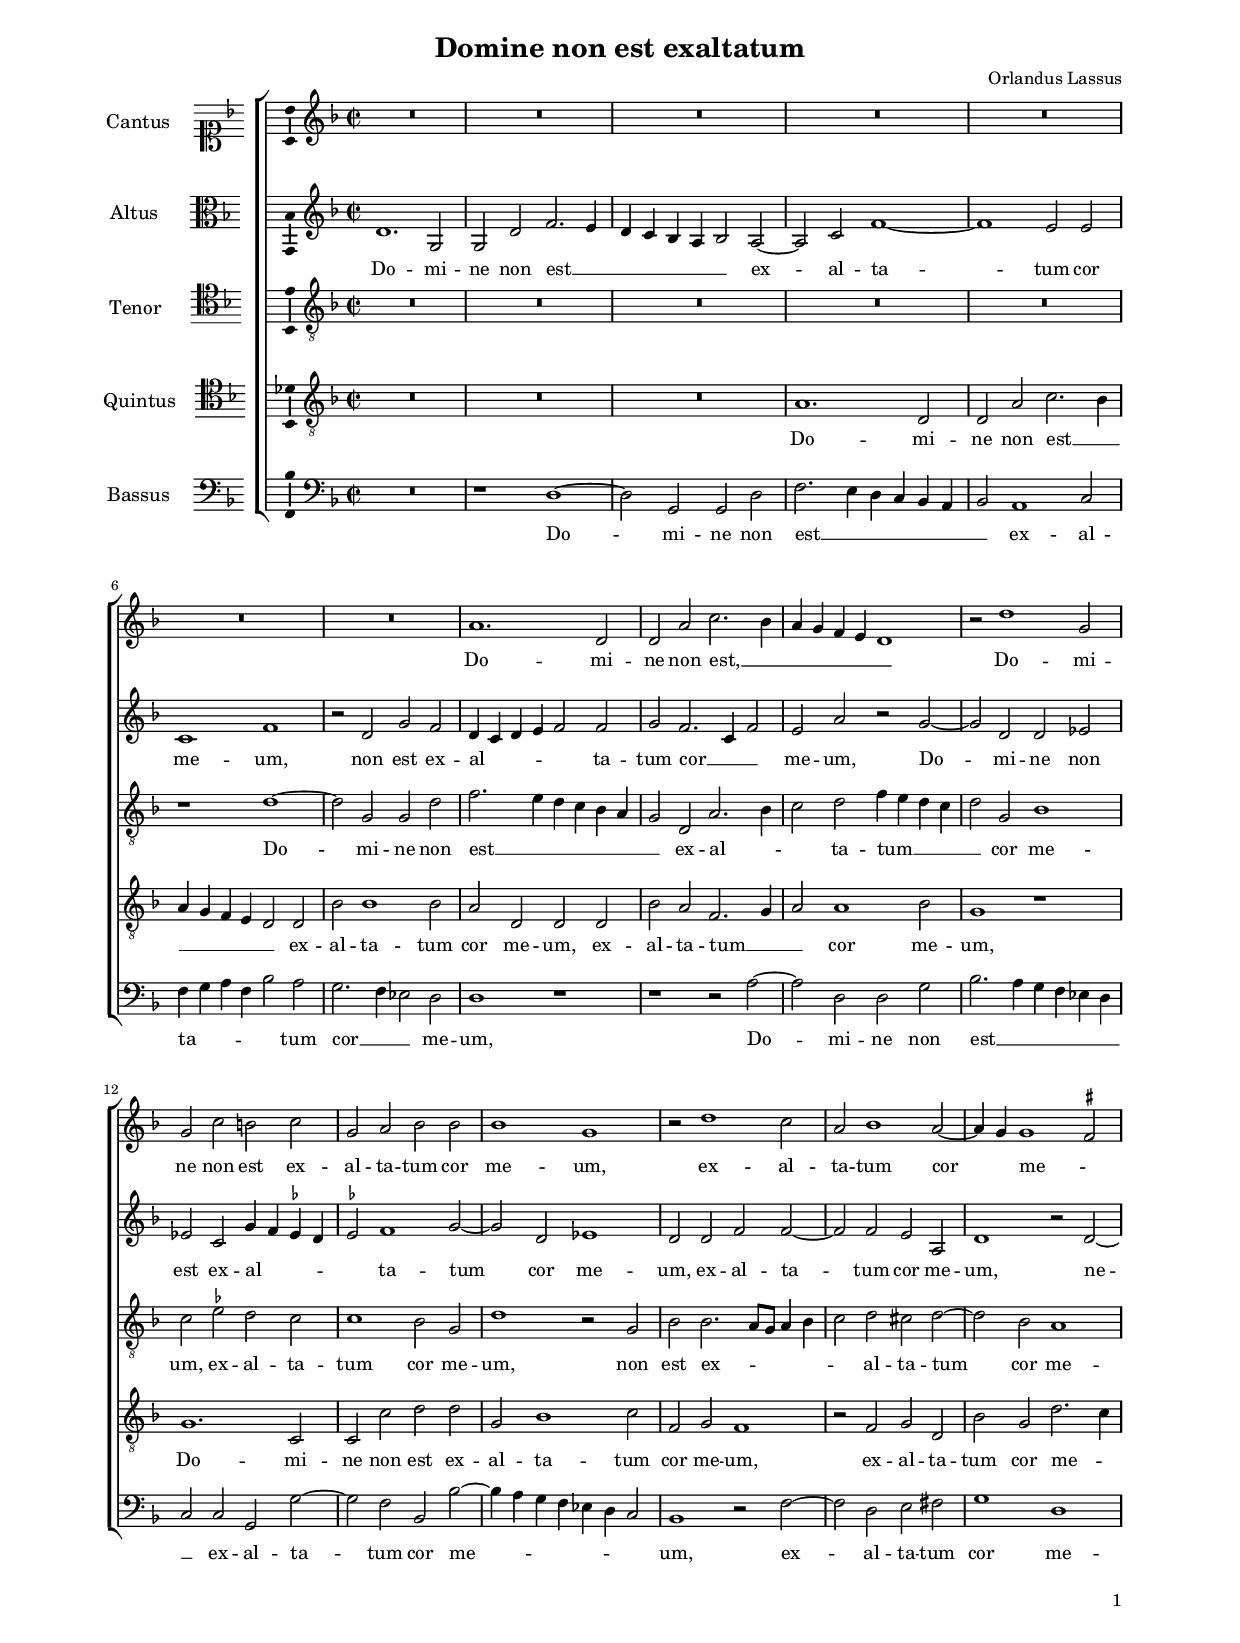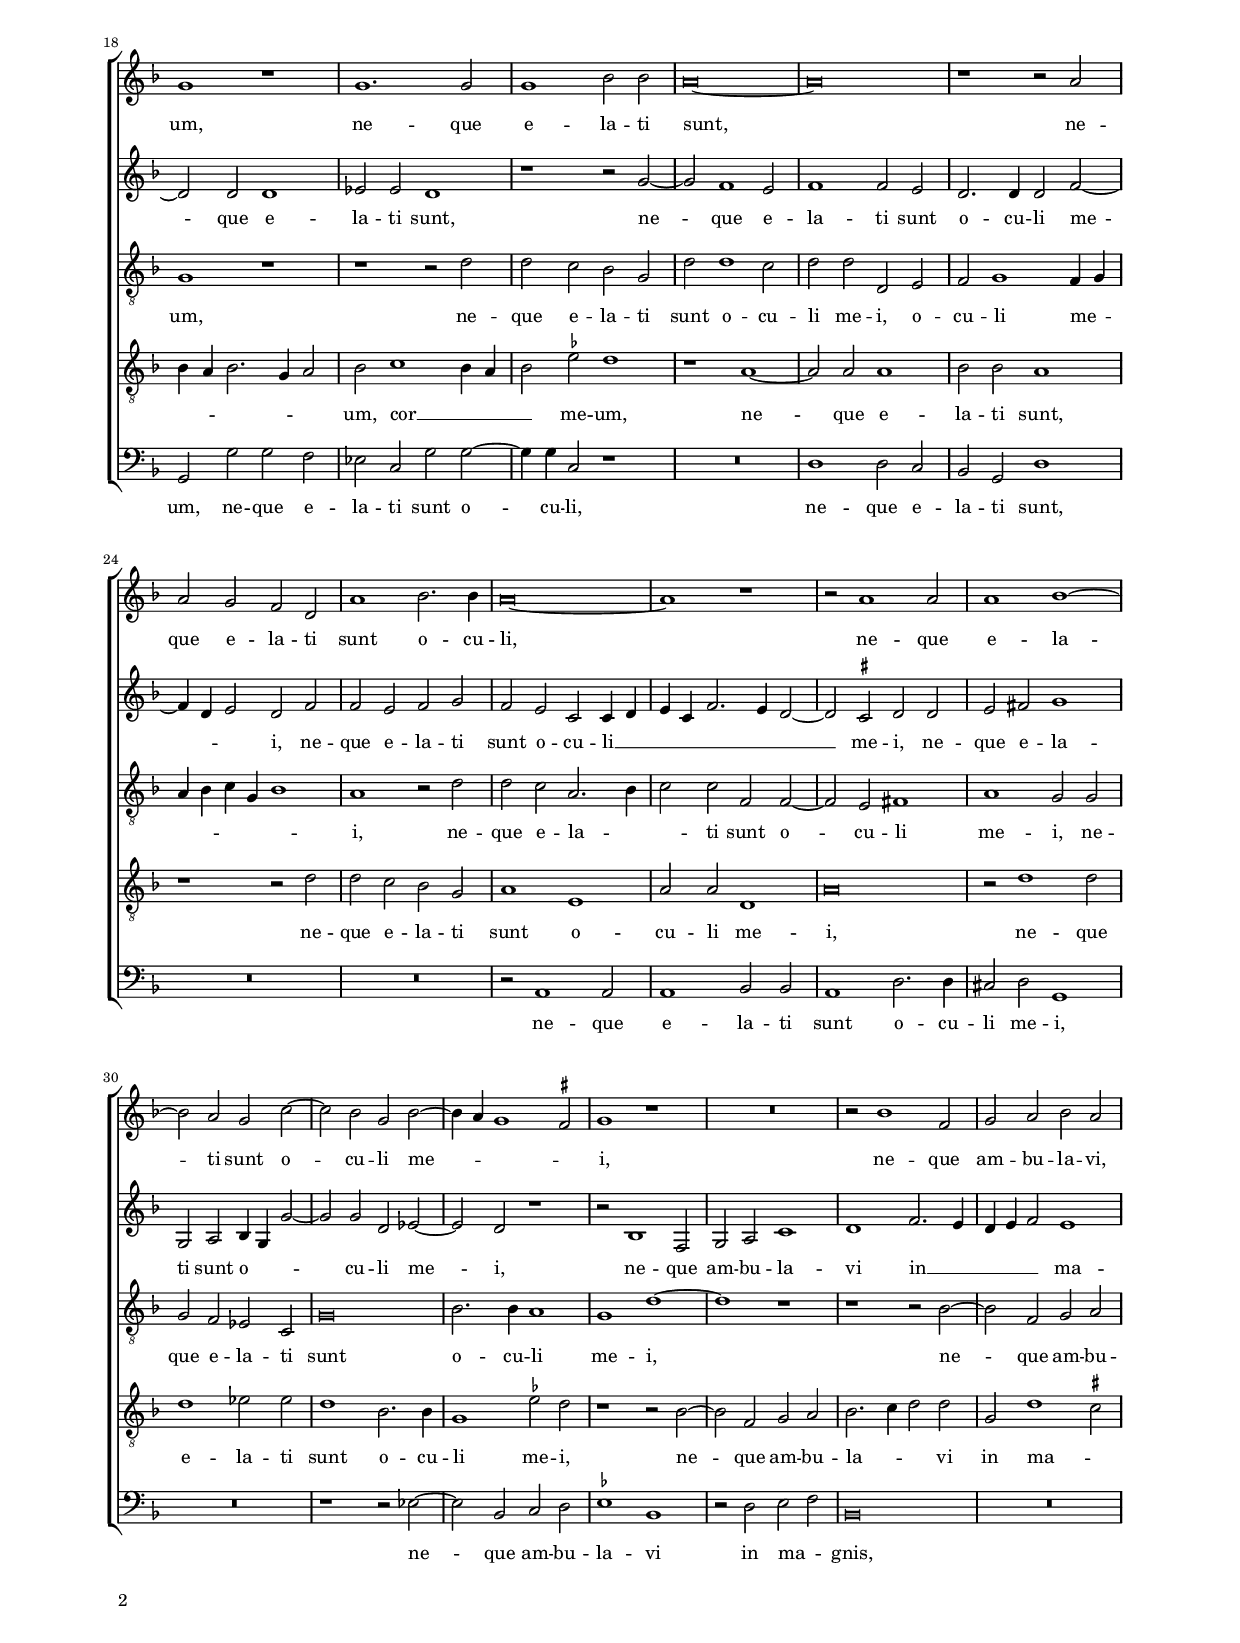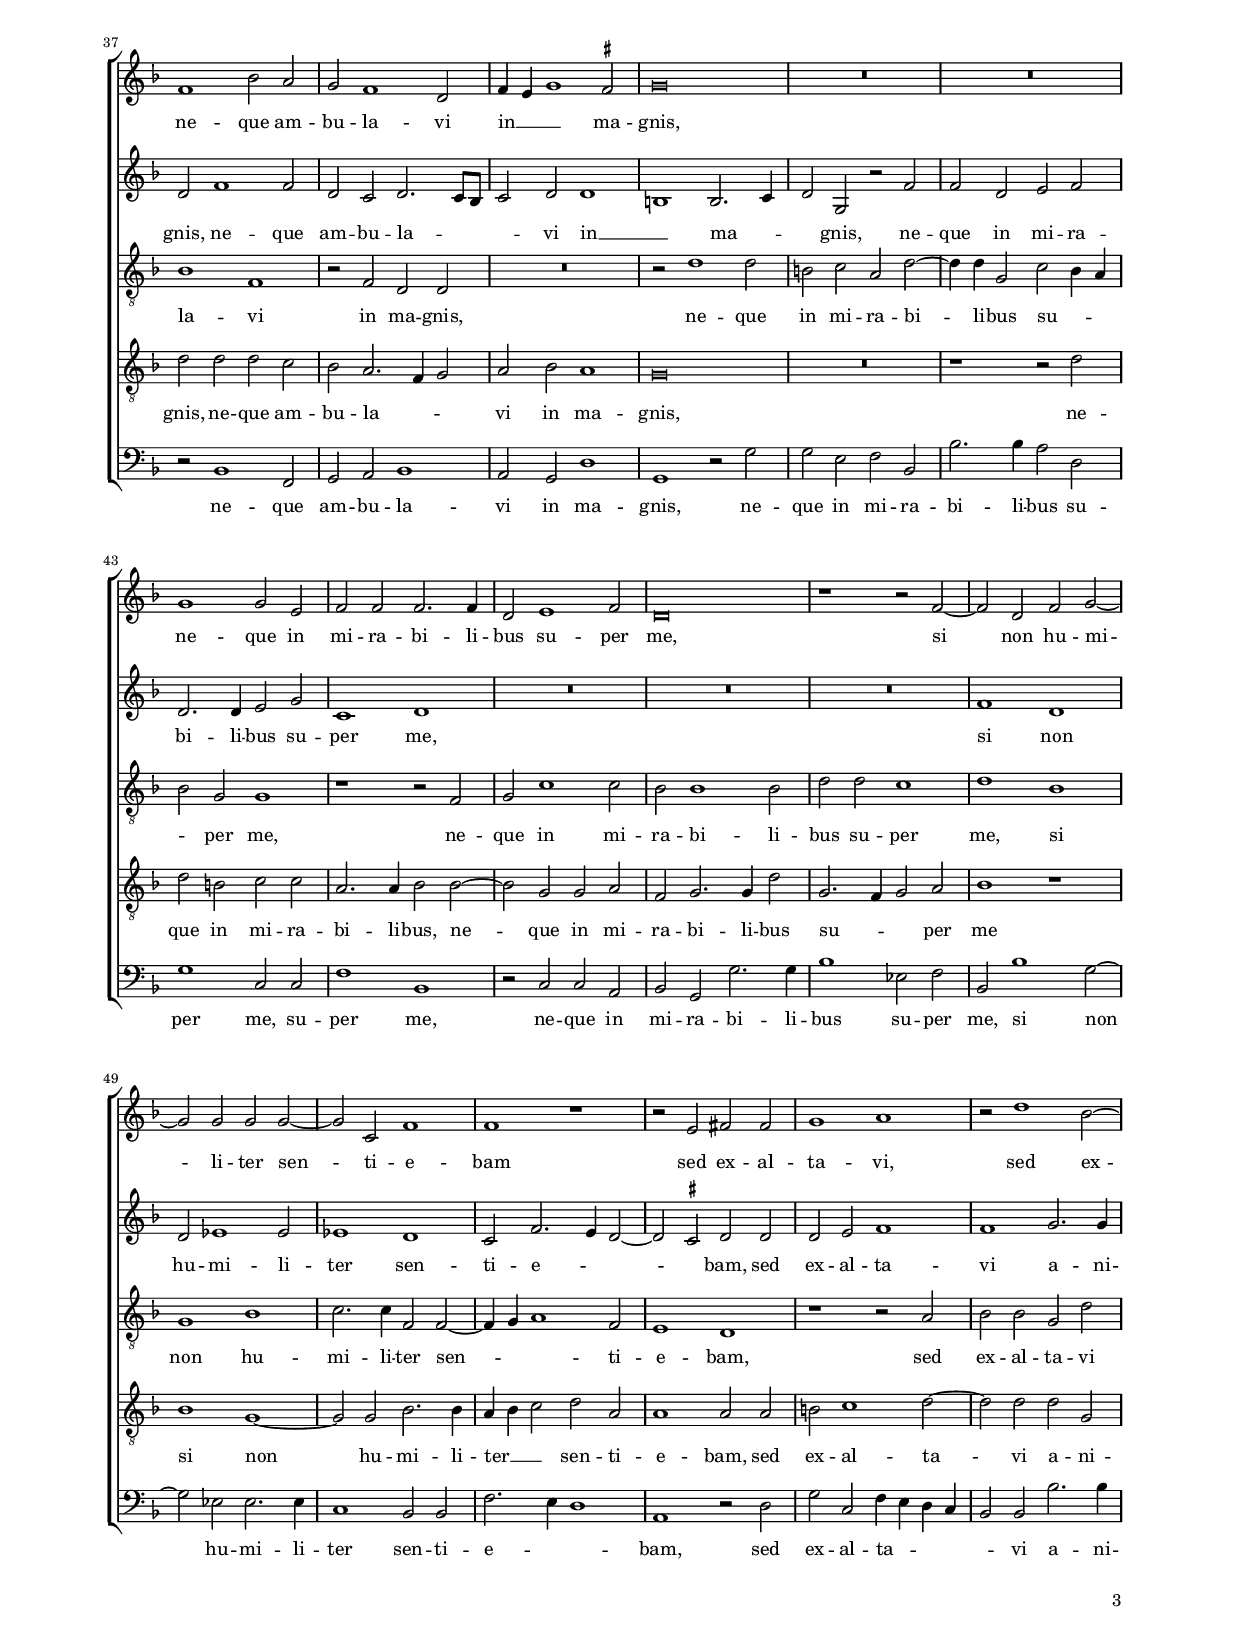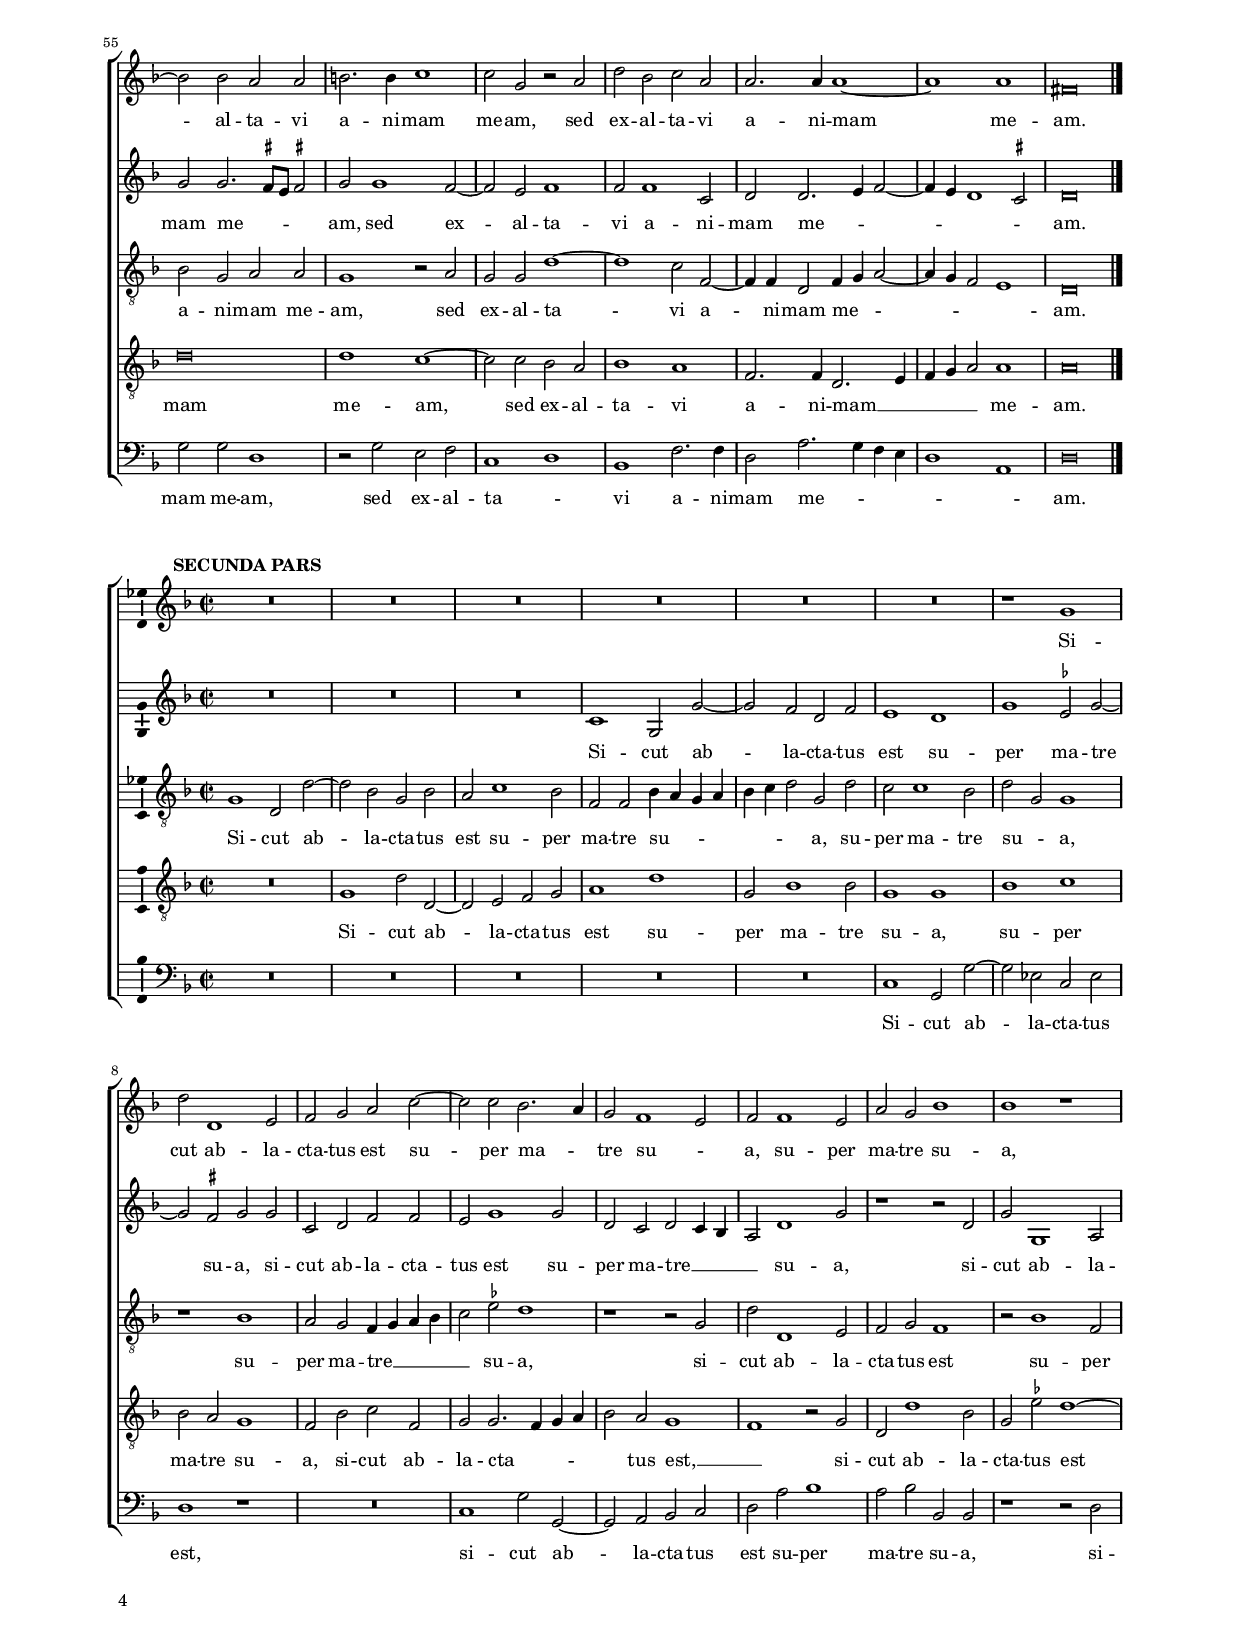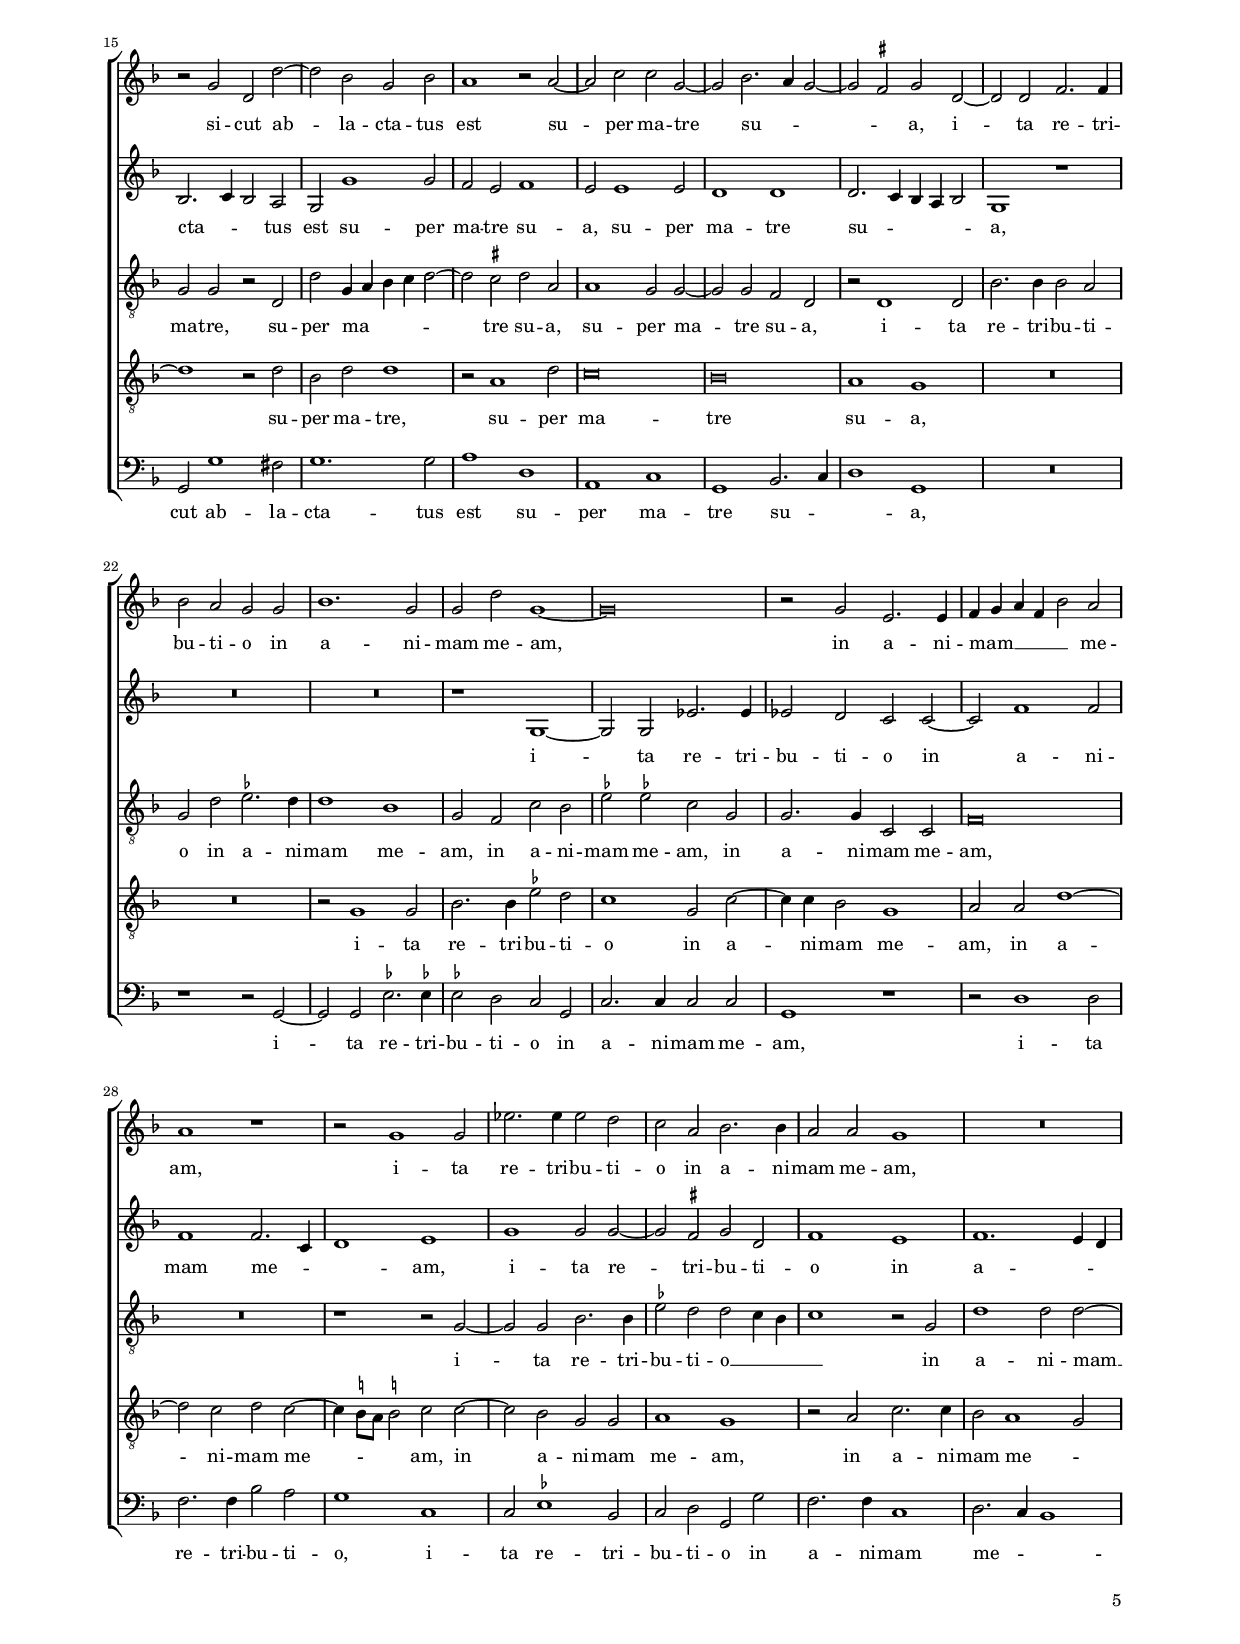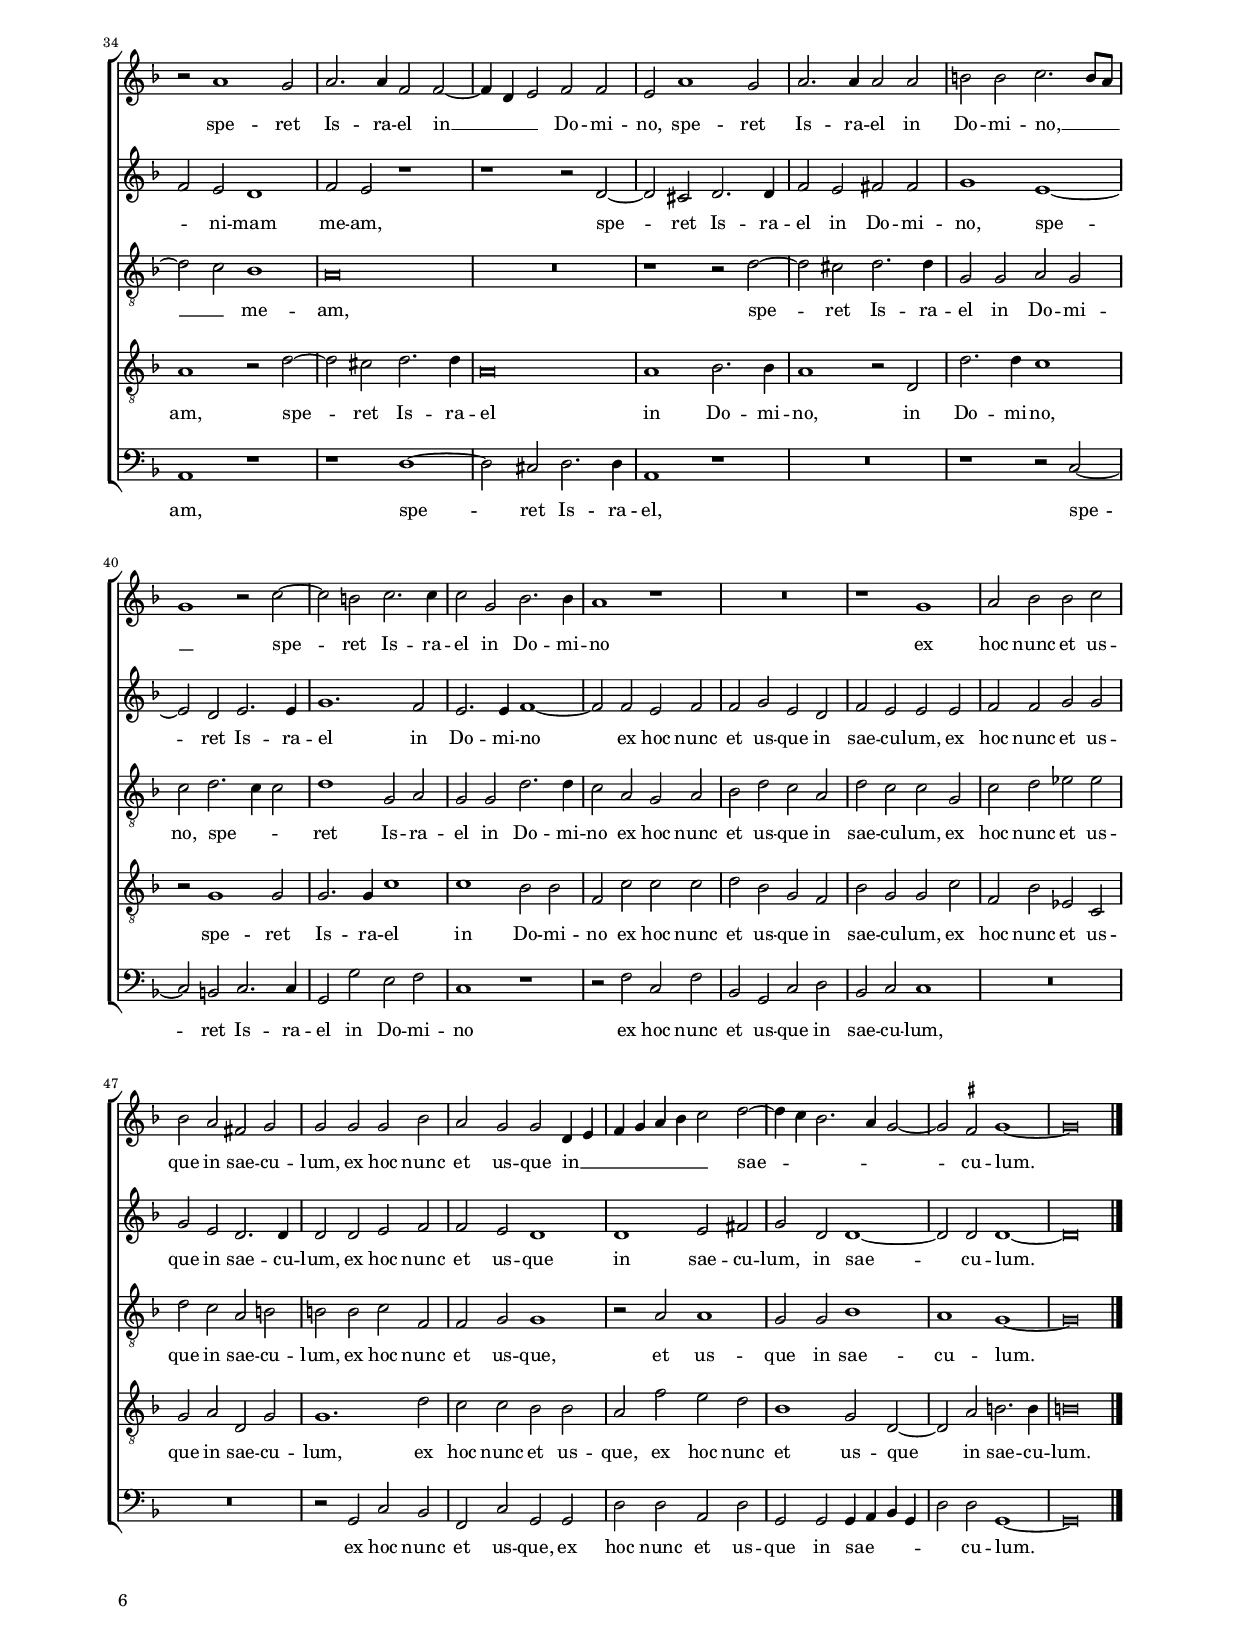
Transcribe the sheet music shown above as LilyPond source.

\header
{
  title="Domine non est exaltatum"
  composer="Orlandus Lassus"
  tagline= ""
}

\version "2.24.1"
\include "deutsch.ly"
#(set-global-staff-size 15)
% #(set-default-paper-size "letter")
#(ly:set-option 'point-and-click #f)

	
	ficta = { \once \set suggestAccidentals = ##t }
	
	forget = #(define-music-function (music) (ly:music?) #{
		\accidentalStyle forget
		$music
		\accidentalStyle default
		#})


\paper
	{
	top-margin = 1.8 \cm
	bottom-margin = 1.2 \cm
	left-margin = 2 \cm
	right-margin = 2 \cm
	ragged-bottom = ##f
	ragged-last-bottom = ##f
	print-page-number = ##f
	score-system-spacing = #'((basic-distance . 16) (minimum-distance . 14) (padding . 5) (strechability . 150))
	system-system-spacing = #'((basic-distance . 16) (minimum-distance . 14) (padding . 5) (strechability . 150))
	oddFooterMarkup=\markup   \fill-line { "" \fromproperty #'page:page-number-string }
	evenFooterMarkup=\markup  \fill-line { \fromproperty #'page:page-number-string "" }
	last-bottom-spacing = #'((basic-distance . 12) (minimum-distance . 7) (padding . 4))
%	systems-per-page = 3
%	page-count = 6
%	min-systems-per-page = 3
	}

global = {
	\key f \major
	\time 2/2 \set Score.measureLength = #(ly:make-moment 2/1)
	\skip 1*2*61 \bar "|."
	}
	

incipitcantus = \markup { \score {
	{
	\set Staff.instrumentName = \markup { \fontsize #1 "Cantus" }
	\key f \major
	\clef soprano
	s4 \bar ""
	}
	\layout  {
	raggedright = ##t
	indent = 1.8 \cm
	line-width = 2.5 \cm
	\context { \Staff \remove Time_signature_engraver }
	\override Staff.Clef.Y-extent = #'(0 . 0)
	}} \hspace #1 }
      
      
incipitaltus = \markup { \score {
	{
	\set Staff.instrumentName = \markup { \fontsize #1 "Altus" }
	\key f \major
	\clef alto
	s4 \bar ""
	}
	\layout  {
	raggedright = ##t
	indent = 1.8 \cm
	line-width = 2.5 \cm
	\context { \Staff \remove Time_signature_engraver }
	\override Staff.Clef.Y-extent = #'(0 . 0)
	}} \hspace #1 }


incipittenor = \markup { \score {
	{
	\set Staff.instrumentName = \markup { \fontsize #1 "Tenor" }
	\key f \major
	\clef tenor
	s4 \bar ""
	}
	\layout  {
	raggedright = ##t
	indent = 1.8 \cm
	line-width = 2.5 \cm
	\context { \Staff \remove Time_signature_engraver }
	\override Staff.Clef.Y-extent = #'(0 . 0)
	}} \hspace #1 }
      
      
incipitquintus = \markup { \score {
	{
	\set Staff.instrumentName = \markup { \fontsize #1 "Quintus" }
	\key f \major
	\clef tenor
	s4 \bar ""
	}
	\layout  {
	raggedright = ##t
	indent = 1.8 \cm
	line-width = 2.5 \cm
	\context { \Staff \remove Time_signature_engraver }
	\override Staff.Clef.Y-extent = #'(0 . 0)
	}} \hspace #1 }
      
      
incipitbassus = \markup { \score {
	{
	\set Staff.instrumentName = \markup { \fontsize #1 "Bassus" }
	\key f \major
	\clef bass
	s4 \bar ""
	}
	\layout  {
	raggedright = ##t
	indent = 1.8 \cm
	line-width = 2.5 \cm
	\context { \Staff \remove Time_signature_engraver }
	\override Staff.Clef.Y-extent = #'(0 . 0)
	}} \hspace #1 }


cantus =  \relative c''
	{
	R\breve
	R\breve
	R\breve
	R\breve
%5
	R\breve | \break \noPageBreak
	R\breve
	R\breve
	a1. d,2
	d2 a' c2. b4
%10
	a4 g f e d1 |
	r2 d'1 g,2 \break \noPageBreak
	g2 c h c
	g2 a b b
	b1 g
%15
	r2 d'1 c2 |
	a2 b1 a2~
	a4 g g1 \ficta fis2 \pageBreak
	g1 r
	g1. g2
%20
	g1 b2 b |
	a\breve~
	a\breve
	r1 r2 a \break \noPageBreak
	a2 g f d
%25
	a'1 b2. b4 |
	a\breve~
	a1 r
	r2 a1 a2
	a1 b~ \break \noPageBreak
%30
	b2 a g c~ |
	c2 b g b~
	b4 a g1 \ficta fis2
	g1 r
	R\breve
%35
	r2 b1 f2 |
	g2 a b a \pageBreak
	f1 b2 a
	g2 f1 d2
	f4 e g1 \ficta fis2
%40
	g\breve |
	R\breve
	R\breve \break \noPageBreak
	g1 g2 e
	f2 f f2. f4
%45
	d2 e1 f2 |
	d\breve
	r1 r2 f~
	f2 d f g~ \break \noPageBreak
	g2 g g g~
%50
	g2 c, f1 |
	f1 r
	r2 e fis fis
	g1 a
	r2 d1 b2~ \pageBreak
%55
	b2 b a a |
	h2. h4 c1
	c2 g r a
	d2 b c a
	a2. a4 a1~
%60
	a1 a |
	fis\breve | \break \noPageBreak
	}


altus =  \relative c'
	{
	d1. g,2
	g2 d' f2. e4
	d4 c b a b2 a~
	a2 c f1~
%5
	f1 e2 e |
	c1 f
	r2 d g f
	d4 c d e f2 f
	g2 f2. c4 f2
%10
	e2 a r g~ |
	g2 d d es
	es c g'4 f \ficta es! d
	\ficta es2 f1 g2~
	g2 d es1
%15
	d2 d f f~ |
	f2 f e a,
	d1 r2 d~
	d2 d d1
	es2 es d1
%20
	r1 r2 g~ |
	g2 f1 e2
	f1 f2 e
	d2. d4 d2 f~
	f4 d e2 d f
%25
	f2 e f g |
	f2 e c c4 d
	e4 c f2. e4 d2~
	d2 \ficta cis d d
	e2 fis g1
%30
	g,2 a b4 g g'2~ |
	g2 g d es~
	es d r1
	r2 b1 f2
	g2 a c1
%35
	d1 f2. e4 |
	d4 e f2 e1
	d2 f1 f2
	d2 c d2. c8 b
	c2 d d1
%40
	h1 h2. c4 |
	d2 g, r f'
	f2 d e f
	d2. d4 e2 g
	c,1 d
%45
	R\breve |
	R\breve
	R\breve
	f1 d
	d2 es1 es2
%50
	es1 d |
	c2 f2. e4 d2~
	d2 \ficta cis d d
	d2 e f1
	f1 g2. g4
%55
	g2 g2. \ficta fis8 e \ficta fis!2 |
	g2 g1 f2~
	f2 e f1
	f2 f1 c2
	d2 d2. e4 f2~
%60
	f4 e d1 \ficta cis2 |
	d\breve |
	}


tenor =  \relative c'
	{
	R\breve
	R\breve
	R\breve
	R\breve
%5
	R\breve |
	r1 d~
	d2 g, g d'
	f2. e4 d c b a
	g2 d a'2. b4
%10
	c2 d f4 e d c |
	d2 g, b1
	c2 \ficta es d c
	c1 b2 g
	d'1 r2 g,
%15
	b2 b2. a8 g a4 b |
	c2 d cis d~
	d2 b a1
	g1 r
	r1 r2 d'
%20
	d2 c b g |
	d'2 d1 c2
	d2 d d, e
	f2 g1 f4 g
	a4 b c g b1
%25
	a1 r2 d |
	d2 c a2. b4
	c2 c f, f~
	f2 e fis1
	a1 g2 g
%30
	g2 f es c |
	g'\breve
	b2. b4 a1
	g1 d'~
	d1 r
%35
	r1 r2 b~ |
	b2 f g a
	b1 f
	r2 f d d
	R\breve
%40
	r2 d'1 d2 |
	h2 c a d~
	d4 d g,2 c b4 a
	b2 g g1
	r1 r2 f
%45
	g2 c1 c2 |
	b2 b1 b2
	d2 d c1
	d1 b
	g1 b
%50
	c2. c4 f,2 f~ |
	f4 g a1 f2
	e1 d
	r1 r2 a'
	b2 b g d'
%55
	b2 g a a |
	g1 r2 a
	g2 g d'1~
	d1 c2 f,~
	f4 f d2 f4 g a2~
%60
	a4 g f2 e1 |
	d\breve |
	}


quintus  =  \relative c'
	{
	R\breve
	R\breve
	R\breve
	a1. d,2
%5
	d2 a' c2. b4 |
	a4 g f e d2 d
	b'2 b1 b2
	a2 d, d d
	b'2 a f2. g4
%10
	a2 a1 b2 |
	g1 r
	g1. c,2
	c2 c' d d
	g,2 b1 c2
%15
	f,2 g f1 |
	r2 f g d
	b'2 g d'2. c4
	b4 a b2. g4 a2
	b2 c1 b4 a
%20
	b2 \ficta es d1 |
	r1 a~
	a2 a a1
	b2 b a1
	r1 r2 d |
%25
	d2 c b g |
	a1 e
	a2 a d,1
	a'\breve
	r2 d1 d2
%30
	d1 es2 es |
	d1 b2. b4
	g1 \ficta es'2 d
	r1 r2 b~
	b2 f g a
%35
	b2. c4 d2 d |
	g,2 d'1 \ficta cis2
	d2 d d c
	b2 a2. f4 g2
	a2 b a1
%40
	g\breve |
	R\breve
	r1 r2 d'
	d2 h c c
	a2. a4 b2 b~
%45
	b2 g g a |
	f2 g2. g4 d'2
	g,2. f4 g2 a
	b1 r
	b1 g~
%50
	g2 g b2. b4 |
	a4 b c2 d a
	a1 a2 a
	h2 c1 d2~
	d2 d d g,
%55
	d'\breve |
	d1 c~
	c2 c b a
	b1 a
	f2. f4 d2. e4
%60
	f4 g a2 a1 |
	a\breve |
	}


bassus  =  \relative c
	{
	R\breve
	r1 d~
	d2 g, g d'
	f2. e4 d c b a
%5
	b2 a1 c2 |
	f4 g a f b2 a
	g2. f4 es2 d
	d1 r
	r1 r2 a'~
%10
	a2 d, d g |
	b2. a4 g f es4 d
	c2 c g g'~
	g2 f b, b'~
	b4 a g f es d c2
%15
	b1 r2 f'~ |
	f2 d e fis
	g1 d
	g,2 g' g f
	es2 c g' g~
%20
	g4 g c,2 r1 |
	R\breve
	d1 d2 c
	b2 g d'1
	R\breve
%25
	R\breve |
	r2 a1 a2
	a1 b2 b
	a1 d2. d4
	cis2 d g,1
%30
	R\breve |
	r1 r2 es'~
	es2 b c d
	\ficta es1 b
	r2 d e f
%35
	b,\breve |
	R\breve
	r2 b1 f2
	g2 a b1
	a2 g d'1
%40
	g,1 r2 g' |
	g2 e f b,
	b'2. b4 a2 d,
	g1 c,2 c
	f1 b,
%45
	r2 c c a |
	b2 g g'2. g4
	b1 es,2 f
	b,2 b'1 g2~
	g2 es es2. es4
%50
	c1 b2 b |
	f'2. e4 d1
	a1 r2 d
	g2 c, f4 e d c
	b2 b b'2. b4
%55
	g2 g d1 |
	r2 g e f
	c1 d
	b1 f'2. f4
	d2 a'2. g4 f e
%60
	d1 a |
	d\breve |
	}


lyricscantus = \lyricmode {
	Do -- mi -- ne non est, __ _ _ _ _ _ _
	Do -- mi -- ne non est ex -- al -- ta -- tum cor me -- um,
	ex -- al -- ta -- tum cor _ me -- _ um,
	ne -- que e -- la -- ti sunt,
	ne -- que e -- la -- ti sunt o -- cu -- li,
	ne -- que e -- la -- ti sunt o -- cu -- li me -- _ _ _ i,
	ne -- que am -- bu -- la -- vi,
	ne -- que am -- bu -- la -- vi in __ _ _ ma -- gnis,
	ne -- que in mi -- ra -- bi -- li -- bus su -- per me,
	si non hu -- mi -- li -- ter sen -- ti -- e -- bam
	sed ex -- al -- ta -- vi,
	sed ex -- al -- ta -- vi a -- ni -- mam me -- am,
	sed ex -- al -- ta -- vi a -- ni -- mam me -- am.
	}


lyricsaltus = \lyricmode {
	Do -- mi -- ne non est __ _ _ _ _ _ _ ex -- al -- ta -- tum cor me -- um,
	non est ex -- al -- _ _ _ _ ta -- tum cor __ _ _ me -- um,
	Do -- mi -- ne non est ex -- al -- _ _ _ _ ta -- tum cor me -- um,
	ex -- al -- ta -- tum cor me -- um,
	ne -- que e -- la -- ti sunt,
	ne -- que e -- la -- ti sunt o -- cu -- li me -- _ _ i,
	ne -- que e -- la -- ti sunt o -- cu -- li __ _ _ _ _ _ _ me -- i,
	ne -- que e -- la -- ti sunt o -- _ _ cu -- li me -- i,
	ne -- que am -- bu -- la -- vi in __ _ _ _ _ ma -- gnis,
	ne -- que am -- bu -- la -- _ _ _ vi in __ _ ma -- _ _ gnis,
	ne -- que in mi -- ra -- bi -- li -- bus su -- per me,
	si non hu -- mi -- li -- ter sen -- ti -- e -- _ _ _ bam,
	sed ex -- al -- ta -- vi a -- ni -- mam me -- _ _ _ am,
	sed ex -- al -- ta -- vi a -- ni -- mam me -- _ _ _ _ _ am.
	}


lyricstenor = \lyricmode {
	Do -- mi -- ne non est __ _ _ _ _ _ _ ex -- al -- _ _ ta -- tum __ _ _ _ _ cor me -- um,
	ex -- al -- ta -- tum cor me -- um,
	non est ex -- _ _ _ _ _ al -- ta -- tum cor me -- um,
	ne -- que e -- la -- ti sunt o -- cu -- li me -- i,
	o -- cu -- li me -- _ _ _ _ _ _ i,
	ne -- que e -- la -- _ _ ti sunt o -- cu -- li me -- i,
	ne -- que e -- la -- ti sunt o -- cu -- li me -- i,
	ne -- que am -- bu -- la -- vi in ma -- gnis,
	ne -- que in mi -- ra -- bi -- li -- bus su -- _ _ _ per me,
	ne -- que in mi -- ra -- bi -- li -- bus su -- per me,
	si non hu -- mi -- li -- ter sen -- _ _ ti -- e -- bam,
	sed ex -- al -- ta -- vi a -- ni -- mam me -- am,
	sed ex -- al -- ta -- vi a -- ni -- mam me -- _ _ _ _ _ am.
	}


lyricsquintus = \lyricmode {
	Do -- mi -- ne non est __ _ _ _ _ _ _ ex -- al -- ta -- tum cor me -- um,
	ex -- al -- ta -- tum __ _ _ cor me -- um,
	Do -- mi -- ne non est ex -- al -- ta -- tum cor me -- um,
	ex -- al -- ta -- tum cor me -- _ _ _ _ _ _ um,
	cor __ _ _ _ me -- um,
	ne -- que e -- la -- ti sunt,
	ne -- que e -- la -- ti sunt o -- cu -- li me -- i,
	ne -- que e -- la -- ti sunt o -- cu -- li me -- i,
	ne -- que am -- bu -- la -- _ _ vi in ma -- _ gnis,
	ne -- que am -- bu -- la -- _ _ vi in ma -- gnis,
	ne -- que in mi -- ra -- bi -- li -- bus,
	ne -- que in mi -- ra -- bi -- li -- bus su -- _ _ per me
	si non hu -- mi -- li -- ter __ _ _ sen -- ti -- e -- bam,
	sed ex -- al -- ta -- vi a -- ni -- mam me -- am,
	sed ex -- al -- ta -- vi a -- ni -- mam __ _ _ _ _ me -- am.
	}


lyricsbassus = \lyricmode {
	Do -- mi -- ne non est __ _ _ _ _ _ _ ex -- al -- ta -- _ _ _ _ tum cor __ _ _ me -- um,
	Do -- mi -- ne non est __ _ _ _ _ _ _ ex -- al -- ta -- tum cor me -- _ _ _ _ _ _ um,
	ex -- al -- ta -- tum cor me -- um,
	ne -- que e -- la -- ti sunt o -- cu -- li,
	ne -- que e -- la -- ti sunt,
	ne -- que e -- la -- ti sunt o -- cu -- li me -- i,
	ne -- que am -- bu -- la -- vi in ma -- _ gnis,
	ne -- que am -- bu -- la -- vi in ma -- gnis,
	ne -- que in mi -- ra -- bi -- li -- bus su -- per me,
	su -- per me,
	ne -- que in mi -- ra -- bi -- li -- bus su -- per me,
	si non hu -- mi -- li -- ter sen -- ti -- e -- _ _ bam,
	sed ex -- al -- ta -- _ _ _ _ vi a -- ni -- mam me -- am,
	sed ex -- al -- ta -- _ vi a -- ni -- mam me -- _ _ _ _ _ am.
	}


\score
{  
  % \transpose {
	\new ChoirStaff \with { \override StaffGrouper.staff-staff-spacing.basic-distance = #12 }
	<<

	\new Staff << \global
	\new Voice="v1" {
		\set Staff.instrumentName=\incipitcantus
		\set Staff.midiInstrument = "reed organ"
		\clef violin
		\cantus }
	\new Lyrics \lyricsto "v1" {\lyricscantus }
	>>


	\new Staff << \global
	\new Voice="v2" {
		\set Staff.instrumentName=\incipitaltus
		\set Staff.midiInstrument = "reed organ"
		\clef violin % "G_8" 
		\altus}
	\new Lyrics \lyricsto "v2" {\lyricsaltus }
	>>


	\new Staff << \global
	\new Voice="v3" {
		\set Staff.instrumentName=\incipittenor
		\set Staff.midiInstrument = "reed organ"
		\clef "G_8"
		\tenor }
	\new Lyrics \lyricsto "v3" {\lyricstenor }
	>>


	\new Staff << \global
	\new Voice="v5" {
		\set Staff.instrumentName=\incipitquintus
		\set Staff.midiInstrument = "reed organ"
		\clef "G_8"
		\quintus}
	\new Lyrics \lyricsto "v5" {\lyricsquintus }
	>>


	\new Staff << \global
	\new Voice="v4" {
		\set Staff.instrumentName=\incipitbassus
		\set Staff.midiInstrument = "reed organ"
		\clef bass
		\bassus }
	\new Lyrics \lyricsto "v4" {\lyricsbassus}
	>>

	>>
	% } % transpose

	\layout
	{
	indent = 2.5 \cm
	\context { \Staff \override TimeSignature.break-visibility = #end-of-line-invisible }
	\context { \Lyrics \override VerticalAxisGroup.nonstaff-relatedstaff-spacing.padding = #1.5 }
	\context { \Staff \consists Ambitus_engraver }
	\context { \Score \override BarNumber.padding = #2 }
	\context { \Voice \override NoteHead.style = #'baroque }
	}

\midi
	{
	\tempo 2 = 90
	}

}

%%%%%%%%%%%%%%%%%%%%  PARS SECUNDA


global = {
	\key f \major
	\time 2/2 \set Score.measureLength = #(ly:make-moment 2/1)
	\skip 1*2*53 \bar "|."
	}


cantus =  \relative c''
	{
	R\breve
	R\breve
	R\breve
	R\breve
%5
	R\breve |
	R\breve
	r1 g \break \noPageBreak
	d'2 d,1 e2
	f2 g a c~
%10
	c2 c b2. a4 |
	g2 f1 e2
	f2 f1 e2
	a2 g b1
	b1 r  \pageBreak
%15
	r2 g d d'~ |
	d2 b g b
	a1 r2 a~
	a2 c c g~
	g2 b2. a4 g2~
%20
	g2 \ficta fis g d~ |
	d2 d f2. f4 \break \noPageBreak
	b2 a g g
	b1. g2
	g2 d' g,1~
%25
	g\breve |
	r2 g e2. e4
	f4 g a f b2 a \break \noPageBreak
	a1 r
	r2 g1 g2
%30
	es'2. es4 es2 d |
	c2 a b2. b4
	a2 a g1
	R\breve \pageBreak
	r2 a1 g2
%35
	a2. a4 f2 f~ |
	f4 d e2 f f
	e2 a1 g2
	a2. a4 a2 a
	h2 h c2. h8 a \break \noPageBreak
%40
	g1 r2 c~ |
	c2 h c2. c4
	c2 g b2. b4
	a1 r
	R\breve
%45
	r1 g |
	a2 b b c \break \noPageBreak
	b2 a fis g
	g2 g g b
	a2 g g d4 e
%50
	f4 g a b c2 d~ |
	d4 c b2. a4 g2~
	g2 \ficta fis g1~
	g\breve |
	}


altus =  \relative c'
	{
	R\breve
	R\breve
	R\breve
	c1 g2 g'~
%5
	g2 f d f |
	e1 d
	g1 \ficta es2 g~
	g2 \ficta fis g g
	c,2 d f f
%10
	e2 g1 g2 |
	d2 c d c4 b
	a2 d1 g2
	r1 r2 d
	g2 g,1 a2
%15
	b2. c4 b2 a |
	g2 g'1 g2
	f2 e f1
	e2 e1 e2
	d1 d
%20
	d2. c4 b a b2 |
	g1 r
	R\breve
	R\breve
	r1 g~
%25
	g2 g es'2. es4 |
	es2 d c2 c~
	c2 f1 f2
	f1 f2. c4
	d1 e
%30
	g1 g2 g~ |
	g2 \ficta fis g d
	f1 e
	f1. e4 d
	f2 e d1
%35
	f2 e r1 |
	r1 r2 d~
	d2 cis d2. d4
	f2 e fis fis
	g1 e1~
%40
	e2 d e2. e4 |
	g1. f2
	e2. e4 f1~
	f2 f e f
	f2 g e d
%45
	f2 e e e |
	f2 f g g
	g2 e d2. d4
	d2 d e f
	f2 e d1
%50
	d1 e2 fis |
	g2 d d1~
	d2 d d1~
	d\breve |
	}


tenor =  \relative c'
	{
	g1 d2 d'~
	d2 b g b
	a2 c1 b2
	f2 f b4 a g a
%5
	b4 c d2 g, d' |
	c2 c1 b2
	d2 g, g1
	r1 b
	a2 g f4 g a b
%10
	c2 \ficta es d1 |
	r1 r2 g,
	d'2 d,1 e2
	f2 g f1
	r2 b1 f2
%15
	g2 g r d |
	d'2 g,4 a b c d2~
	d2 \ficta cis d a
	a1 g2 g~
	g2 g f d
%20
	r2 d1 d2 |
	b'2. b4 b2 a
	g2 d' \ficta es2. d4
	d1 b
	g2 f c' b
%25
	\ficta es \ficta es! c g |
	g2. g4 c,2 c
	f\breve
	R\breve
	r1 r2 g~
%30
	g2 g b2. b4 |
	\ficta es2 d d c4 b
	c1 r2 g
	d'1 d2 d~
	d2 c b1
%35
	a\breve |
	R\breve
	r1 r2 d~
	d2 cis d2. d4
	g,2 g a g
%40
	c2 d2. c4 c2 |
	d1 g,2 a
	g2 g d'2. d4
	c2 a g a
	b2 d c a
%45
	d2 c c g |
	c2 d es es
	d2 c a h
	h2 h c f,
	f2 g g1
%50
	r2 a a1 |
	g2 g b1
	a1 g~
	g\breve |
	}


quintus  =  \relative c'
	{
	R\breve
	g1 d'2 d,~
	d2 e f g
	a1 d
%5
	g,2 b1 b2 |
	g1 g
	b1 c
	b2 a g1
	f2 b c f,
%10
	g2 g2. f4 g a |
	b2 a g1
	f1 r2 g
	d2 d'1 b2
	g2 \ficta es' d1~
%15
	d1 r2 d |
	b2 d d1
	r2 a1 d2
	c\breve
	b\breve
%20
	a1 g |
	R\breve
	R\breve
	r2 g1 g2
	b2. b4 \ficta es2 d
%25
	c1 g2 c~ |
	c4 c b2 g1
	a2 a d1~
	d2 c d c~
	c4 \stemDown \ficta h8 a \stemNeutral \ficta h!2 c c~
%30
	c2 b g g |
	a1 g
	r2 a c2. c4
	b2 a1 g2
	a1 r2 d~
%35
	d2 cis d2. d4 |
	a\breve
	a1 b2. b4
	a1 r2 d,
	d'2. d4 c1
%40
	r2 g1 g2 |
	g2. g4 c1
	c1 b2 b
	f2 c' c c
	d2 b g f
%45
	b2 g g c |
	f,2 b es, c
	g'2 a d, g
	g1. d'2
	c2 c b b
%50
	a2 f' e d |
	b1 g2 d~
	d2 a' h2. h4
	h\breve |
	}


bassus  =  \relative c
	{
	R\breve
	R\breve
	R\breve
	R\breve
%5
	R\breve |
	c1 g2 g'~
	g2 es c es
	d1 r
	R\breve
%10
	c1 g'2 g,~ |
	g2 a b c
	d2 a' b1
	a2 b b, b
	r1 r2 d
%15
	g,2 g'1 fis2 |
	g1. g2
	a1 d,
	a1 c
	g1 b2. c4
%20
	d1 g, |
	R\breve
	r1 r2 g~
	g2 g \ficta es'2. \ficta es!4
	\ficta es2 d c g
%25
	c2. c4 c2 c |
	g1 r
	r2 d'1 d2
	f2. f4 b2 a
	g1 c,
%30
	c2 \ficta es1 b2 |
	c2 d g, g'
	f2. f4 c1
	d2. c4 b1
	a1 r
%35
	r1 d~ |
	d2 cis d2. d4
	a1 r
	R\breve
	r1 r2 c~
%40
	c2 h c2. c4 |
	g2 g' e f
	c1 r
	r2 f c f
	b,2 g c d
%45
	b2 c c1 |
	R\breve
	R\breve
	r2 g c b
	f2 c' g g
%50
	d'2 d a d |
	g,2 g g4 a b g
	d'2 d g,1~
	g\breve |
	}


lyricscantus = \lyricmode {
	Si -- cut ab -- la -- cta -- tus est su -- per ma -- _ tre su -- _ a,
	su -- per ma -- tre su -- a,
	si -- cut ab -- la -- cta -- tus est su -- per ma -- tre su -- _ _ _ a,
	i -- ta re -- tri -- bu -- ti -- o in a -- ni -- mam me -- am,
	in a -- ni -- mam __ _ _ _ _ me -- am,
	i -- ta re -- tri -- bu -- ti -- o in a -- ni -- mam me -- am,
	spe -- ret Is -- ra -- el in __ _ _ Do -- mi -- no,
	spe -- ret Is -- ra -- el in Do -- mi -- no, __ _ _ _
	spe -- ret Is -- ra -- el in Do -- mi -- no
	ex hoc nunc et us -- que in sae -- cu -- lum,
	ex hoc nunc et us -- que in __ _ _ _ _ _ _ sae -- _ _ _ _ cu -- lum.
	}


lyricsaltus = \lyricmode {
	Si -- cut ab -- la -- cta -- tus est su -- per ma -- tre su -- a,
	si -- cut ab -- la -- cta -- tus est su -- per ma -- tre __ _ _ _ su -- a,
	si -- cut ab -- la -- cta -- _ _ tus est su -- per ma -- tre su -- a,
	su -- per ma -- tre su -- _ _ _ _ a,
	i -- ta re -- tri -- bu -- ti -- o in a -- ni -- mam me -- _ _ am,
	i -- ta re -- tri -- bu -- ti -- o in a -- _ _ _ ni -- mam me -- am,
	spe -- ret Is -- ra -- el in Do -- mi -- no,
	spe -- ret Is -- ra -- el in Do -- mi -- no
	ex hoc nunc et us -- que in sae -- cu -- lum,
	ex hoc nunc et us -- que in sae -- cu -- lum,
	ex hoc nunc et us -- que in sae -- cu -- lum,
	in sae -- cu -- lum.
	}


lyricstenor = \lyricmode {
	Si -- cut ab -- la -- cta -- tus est su -- per ma -- tre su -- _ _ _ _ _ _ a,
	su -- per ma -- tre su -- _ a,
	su -- per ma -- tre __ _ _ _ _ su -- a,
	si -- cut ab -- la -- cta -- tus est su -- per ma -- tre,
	su -- per ma -- _ _ _ _ tre su -- a,
	su -- per ma -- tre su -- a,
	i -- ta re -- tri -- bu -- ti -- o in a -- ni -- mam me -- am,
	in a -- ni -- mam me -- am,
	in a -- ni -- mam me -- am,
	i -- ta re -- tri -- bu -- ti -- o __ _ _ _ in a -- ni -- mam __ _ me -- am,
	spe -- ret Is -- ra -- el in Do -- mi -- no,
	spe -- _ _ ret Is -- ra -- el in Do -- mi -- no
	ex hoc nunc et us -- que in sae -- cu -- lum,
	ex hoc nunc et us -- que in sae -- cu -- lum,
	ex hoc nunc et us -- que,
	et us -- que in sae -- cu -- lum.
	}


lyricsquintus = \lyricmode {
	Si -- cut ab -- la -- cta -- tus est su -- per ma -- tre su -- a,
	su -- per ma -- tre su -- a,
	si -- cut ab -- la -- cta -- _ _ _ _ tus est, __ _
	si -- cut ab -- la -- cta -- tus est su -- per ma -- tre,
	su -- per ma -- tre su -- a,
	i -- ta re -- tri -- bu -- ti -- o in a -- ni -- mam me -- am,
	in a -- ni -- mam me -- _ _ _ am,
	in a -- ni -- mam me -- am,
	in a -- ni -- mam me -- _ am,
	spe -- ret Is -- ra -- el in Do -- mi -- no,
	in Do -- mi -- no,
	spe -- ret Is -- ra -- el in Do -- mi -- no
	ex hoc nunc et us -- que in sae -- cu -- lum,
	ex hoc nunc et us -- que in sae -- cu -- lum,
	ex hoc nunc et us -- que,
	ex hoc nunc et us -- que in sae -- cu -- lum.
	}


lyricsbassus = \lyricmode {
	Si -- cut ab -- la -- cta -- tus est,
	si -- cut ab -- la -- cta -- tus est su -- per ma -- tre su -- a,
	si -- cut ab -- la -- cta -- tus est su -- per ma -- tre su -- _ _ a,
	i -- ta re -- tri -- bu -- ti -- o in a -- ni -- mam me -- am,
	i -- ta re -- tri -- bu -- ti -- o,
	i -- ta re -- tri -- bu -- ti -- o in a -- ni -- mam me -- _ _ am,
	spe -- ret Is -- ra -- el,
	spe -- ret Is -- ra -- el in Do -- mi -- no
	ex hoc nunc et us -- que in sae -- cu -- lum,
	ex hoc nunc et us -- que,
	ex hoc nunc et us -- que in sae -- _ _ _ _ cu -- lum.
	}


\score
{  
  % \transpose {
	\new ChoirStaff \with { \override StaffGrouper.staff-staff-spacing.basic-distance = #12 }
	<<

	\new Staff <<\global
	\new Voice="v1" {
	  %\set Staff.instrumentName=Cantus
		\set Staff.midiInstrument = "reed organ"
		\clef violin
		\cantus }
	\new Lyrics \lyricsto "v1" {\lyricscantus }
	>>


	\new Staff << \global
	\new Voice="v2" {
	  %\set Staff.instrumentName=Altus
		\set Staff.midiInstrument = "reed organ"
		\clef violin % "G_8" 
		\altus}
	\new Lyrics \lyricsto "v2" {\lyricsaltus }
	>>


	\new Staff <<\global
	\new Voice="v3" {
	  %\set Staff.instrumentName=Tenor
		\set Staff.midiInstrument = "reed organ"
		\clef "G_8"
		\tenor }
	\new Lyrics \lyricsto "v3" {\lyricstenor }
	>>


	\new Staff << \global
	\new Voice="v5" {
	  %\set Staff.instrumentName=Quintus
		\set Staff.midiInstrument = "reed organ"
		\clef "G_8"
		\quintus}
	\new Lyrics \lyricsto "v5" {\lyricsquintus }
	>>


	\new Staff <<\global
	\new Voice="v4" {
	  %\set Staff.instrumentName=Bassus
		\set Staff.midiInstrument = "reed organ"
		\clef bass
		\bassus }
	\new Lyrics \lyricsto "v4" {\lyricsbassus}
	>>
	
	>>
	% } % transpose

	\layout
	{
	indent = 0 \cm
	\context { \Staff \override TimeSignature.break-visibility = #end-of-line-invisible }
	\context { \Lyrics \override VerticalAxisGroup.nonstaff-relatedstaff-spacing.padding = #1.5 }
	\context { \Staff \consists Ambitus_engraver }
	\context { \Score \override BarNumber.padding = #2 }
	\context { \Voice \override NoteHead.style = #'baroque }
	}

	\header { piece = \markup { \raise #2 \hspace # 7 \bold "SECUNDA PARS"} }

\midi
	{
	\tempo 2 = 90
	}
	
}

% EOF
